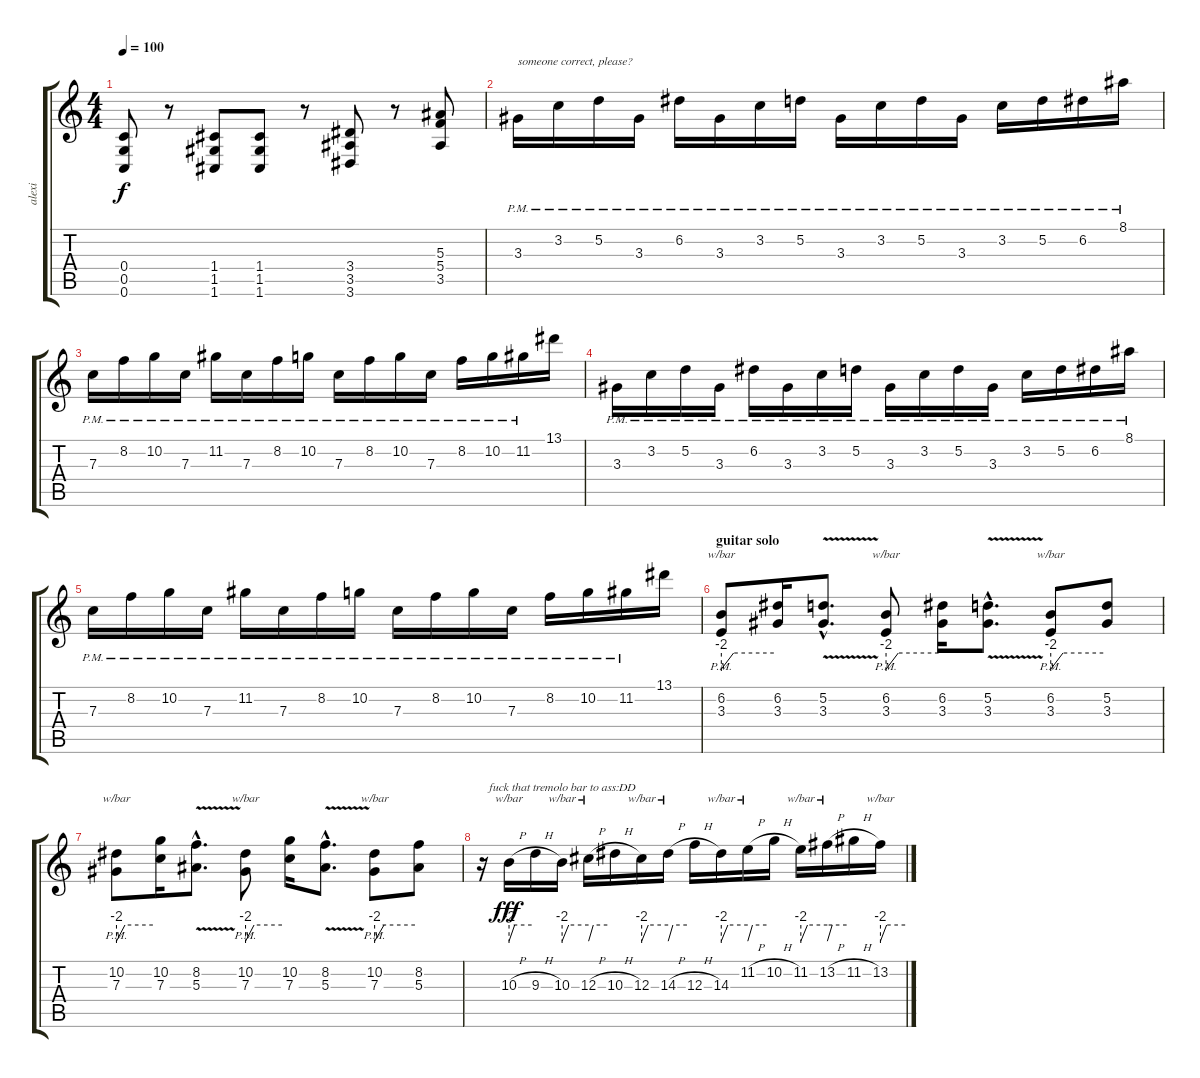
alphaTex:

\track ("alexi" "alexi") {instrument distortionguitar}
\staff {score tabs}
\tuning (D4 A3 F3 C3 G2 C2) {hide}
\ts (4 4)
\tempo 100
\clef g2
\ks c
(0.4 0.5 0.6).8{dy f} r.8 (1.4 1.5 1.6).8 (1.4 1.5 1.6).8 r.8 (3.4 3.5 3.6).8 r.8 (5.3 5.4 3.5).8 |
3.3{pm}.16{txt "someone correct, please?"} 3.2{pm}.16 5.2{pm}.16 3.3{pm}.16 6.2{pm}.16 3.3{pm}.16 3.2{pm}.16 5.2{pm}.16 3.3{pm}.16 3.2{pm}.16 5.2{pm}.16 3.3{pm}.16 3.2{pm}.16 5.2{pm}.16 6.2{pm}.16 8.1{pm}.16 |
7.3{pm}.16 8.2{pm}.16 10.2{pm}.16 7.3{pm}.16 11.2{pm}.16 7.3{pm}.16 8.2{pm}.16 10.2{pm}.16 7.3{pm}.16 8.2{pm}.16 10.2{pm}.16 7.3{pm}.16 8.2{pm}.16 10.2{pm}.16 11.2{pm}.16 13.1.16 |
3.3{pm}.16 3.2{pm}.16 5.2{pm}.16 3.3{pm}.16 6.2{pm}.16 3.3{pm}.16 3.2{pm}.16 5.2{pm}.16 3.3{pm}.16 3.2{pm}.16 5.2{pm}.16 3.3{pm}.16 3.2{pm}.16 5.2{pm}.16 6.2{pm}.16 8.1{pm}.16 |
7.3{pm}.16 8.2{pm}.16 10.2{pm}.16 7.3{pm}.16 11.2{pm}.16 7.3{pm}.16 8.2{pm}.16 10.2{pm}.16 7.3{pm}.16 8.2{pm}.16 10.2{pm}.16 7.3{pm}.16 8.2{pm}.16 10.2{pm}.16 11.2{pm}.16 13.1.16 |
\section ("" "guitar solo")
(6.2{pm} 3.3{pm}).8{tbe (custom default 0 -8 14 0 60 0)} (6.2 3.3).16 (5.2{v hac} 3.3{hac}).8{d} (6.2{pm} 3.3{pm}).8{tbe (custom default 0 -8 14 0 60 0)} (6.2 3.3).16 (5.2{v hac} 3.3{hac}).8{d} (6.2{pm} 3.3{pm}).8{tbe (custom default 0 -8 14 0 60 0)} (5.2 3.3).8 |
(10.2{pm} 7.3{pm}).8{tbe (custom default 0 -8 14 0 60 0)} (10.2 7.3).16 (8.2{v hac} 5.3{hac}).8{d} (10.2{pm} 7.3{pm}).8{tbe (custom default 0 -8 14 0 60 0)} (10.2 7.3).16 (8.2{v hac} 5.3{hac}).8{d} (10.2{pm} 7.3{pm}).8{tbe (custom default 0 -8 14 0 60 0)} (8.2 5.3).8 |
r.16{txt "  fuck that tremolo bar to ass:DD"} 10.3{h}.16{tbe (custom default 0 -8 15 0 60 0) dy fff} 9.3{h}.16 10.3.16{tbe (custom default 0 -8 15 0 60 0)} 12.3{h}.16{tbe (custom default 0 -8 15 0 60 0)} 10.3{h}.16 12.3.16{tbe (custom default 0 -8 15 0 60 0)} 14.3{h}.16{tbe (custom default 0 -8 15 0 60 0)} 12.3{h}.16 14.3.16{tbe (custom default 0 -8 15 0 60 0)} 11.2{h}.16{tbe (custom default 0 -8 15 0 60 0)} 10.2{h}.16 11.2.16{tbe (custom default 0 -8 15 0 60 0)} 13.2{h}.16{tbe (custom default 0 -8 15 0 60 0)} 11.2{h}.16 13.2.16{tbe (custom default 0 -8 15 0 60 0)}
